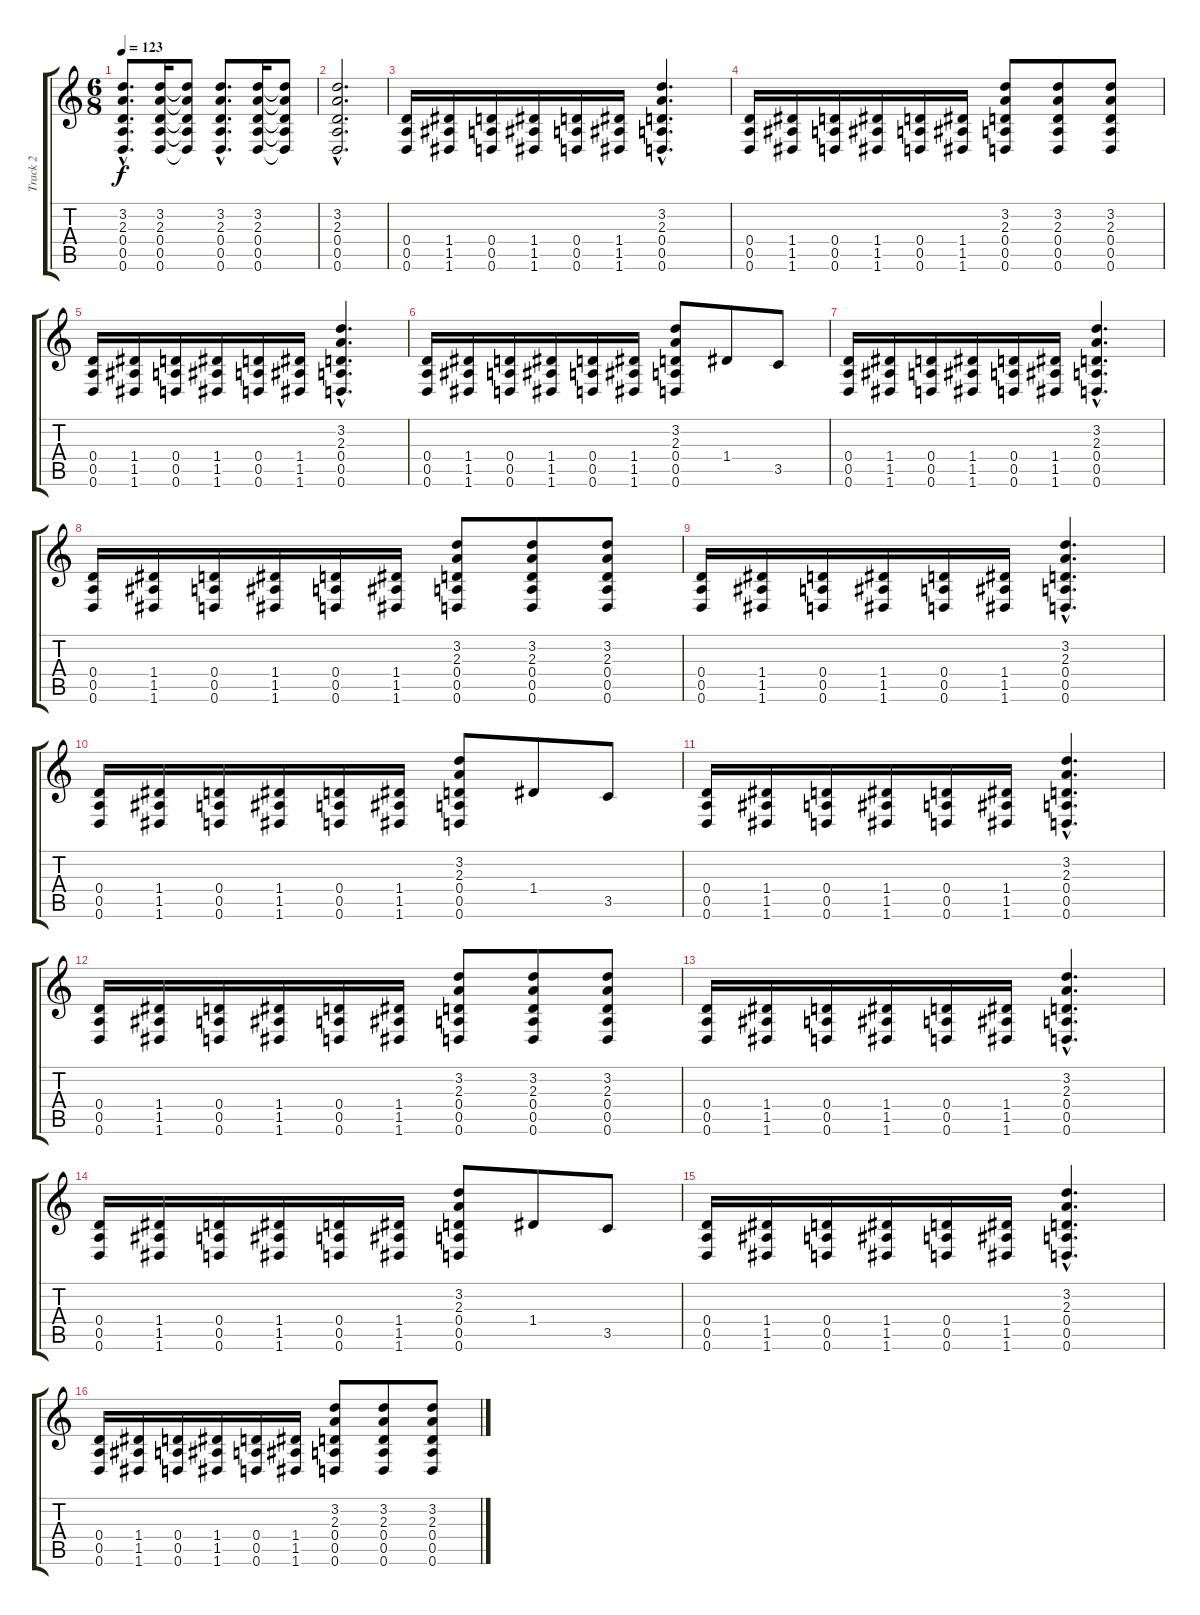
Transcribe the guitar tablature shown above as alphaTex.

\track ("Track 2" "Track 2") {instrument distortionguitar}
\staff {score tabs}
\tuning (E4 B3 G3 D3 A2 D2) {hide}
\ts (6 8)
\tempo 123
\clef g2
\ks c
(3.2{hac} 2.3{hac} 0.4{hac} 0.5{hac} 0.6{hac}).8{d dy f} (3.2 2.3 0.4 0.5 0.6).16 (3.2{t} 2.3{t} 0.4{t} 0.5{t} 0.6{t}).8 (3.2{hac} 2.3{hac} 0.4{hac} 0.5{hac} 0.6{hac}).8{d} (3.2 2.3 0.4 0.5 0.6).16 (3.2{t} 2.3{t} 0.4{t} 0.5{t} 0.6{t}).8 |
(3.2{hac} 2.3{hac} 0.4{hac} 0.5{hac} 0.6{hac}).2{d} |
(0.4 0.5 0.6).16 (1.4 1.5 1.6).16 (0.4 0.5 0.6).16 (1.4 1.5 1.6).16 (0.4 0.5 0.6).16 (1.4 1.5 1.6).16 (3.2{hac} 2.3{hac} 0.4{hac} 0.5{hac} 0.6{hac}).4{d} |
(0.4 0.5 0.6).16 (1.4 1.5 1.6).16 (0.4 0.5 0.6).16 (1.4 1.5 1.6).16 (0.4 0.5 0.6).16 (1.4 1.5 1.6).16 (3.2 2.3 0.4 0.5 0.6).8 (3.2 2.3 0.4 0.5 0.6).8 (3.2 2.3 0.4 0.5 0.6).8 |
(0.4 0.5 0.6).16 (1.4 1.5 1.6).16 (0.4 0.5 0.6).16 (1.4 1.5 1.6).16 (0.4 0.5 0.6).16 (1.4 1.5 1.6).16 (3.2{hac} 2.3{hac} 0.4{hac} 0.5{hac} 0.6{hac}).4{d} |
(0.4 0.5 0.6).16 (1.4 1.5 1.6).16 (0.4 0.5 0.6).16 (1.4 1.5 1.6).16 (0.4 0.5 0.6).16 (1.4 1.5 1.6).16 (3.2 2.3 0.4 0.5 0.6).8 1.4.8 3.5.8 |
(0.4 0.5 0.6).16 (1.4 1.5 1.6).16 (0.4 0.5 0.6).16 (1.4 1.5 1.6).16 (0.4 0.5 0.6).16 (1.4 1.5 1.6).16 (3.2{hac} 2.3{hac} 0.4{hac} 0.5{hac} 0.6{hac}).4{d} |
(0.4 0.5 0.6).16 (1.4 1.5 1.6).16 (0.4 0.5 0.6).16 (1.4 1.5 1.6).16 (0.4 0.5 0.6).16 (1.4 1.5 1.6).16 (3.2 2.3 0.4 0.5 0.6).8 (3.2 2.3 0.4 0.5 0.6).8 (3.2 2.3 0.4 0.5 0.6).8 |
(0.4 0.5 0.6).16 (1.4 1.5 1.6).16 (0.4 0.5 0.6).16 (1.4 1.5 1.6).16 (0.4 0.5 0.6).16 (1.4 1.5 1.6).16 (3.2{hac} 2.3{hac} 0.4{hac} 0.5{hac} 0.6{hac}).4{d} |
(0.4 0.5 0.6).16 (1.4 1.5 1.6).16 (0.4 0.5 0.6).16 (1.4 1.5 1.6).16 (0.4 0.5 0.6).16 (1.4 1.5 1.6).16 (3.2 2.3 0.4 0.5 0.6).8 1.4.8 3.5.8 |
(0.4 0.5 0.6).16 (1.4 1.5 1.6).16 (0.4 0.5 0.6).16 (1.4 1.5 1.6).16 (0.4 0.5 0.6).16 (1.4 1.5 1.6).16 (3.2{hac} 2.3{hac} 0.4{hac} 0.5{hac} 0.6{hac}).4{d} |
(0.4 0.5 0.6).16 (1.4 1.5 1.6).16 (0.4 0.5 0.6).16 (1.4 1.5 1.6).16 (0.4 0.5 0.6).16 (1.4 1.5 1.6).16 (3.2 2.3 0.4 0.5 0.6).8 (3.2 2.3 0.4 0.5 0.6).8 (3.2 2.3 0.4 0.5 0.6).8 |
(0.4 0.5 0.6).16 (1.4 1.5 1.6).16 (0.4 0.5 0.6).16 (1.4 1.5 1.6).16 (0.4 0.5 0.6).16 (1.4 1.5 1.6).16 (3.2{hac} 2.3{hac} 0.4{hac} 0.5{hac} 0.6{hac}).4{d} |
(0.4 0.5 0.6).16 (1.4 1.5 1.6).16 (0.4 0.5 0.6).16 (1.4 1.5 1.6).16 (0.4 0.5 0.6).16 (1.4 1.5 1.6).16 (3.2 2.3 0.4 0.5 0.6).8 1.4.8 3.5.8 |
(0.4 0.5 0.6).16 (1.4 1.5 1.6).16 (0.4 0.5 0.6).16 (1.4 1.5 1.6).16 (0.4 0.5 0.6).16 (1.4 1.5 1.6).16 (3.2{hac} 2.3{hac} 0.4{hac} 0.5{hac} 0.6{hac}).4{d} |
(0.4 0.5 0.6).16 (1.4 1.5 1.6).16 (0.4 0.5 0.6).16 (1.4 1.5 1.6).16 (0.4 0.5 0.6).16 (1.4 1.5 1.6).16 (3.2 2.3 0.4 0.5 0.6).8 (3.2 2.3 0.4 0.5 0.6).8 (3.2 2.3 0.4 0.5 0.6).8
